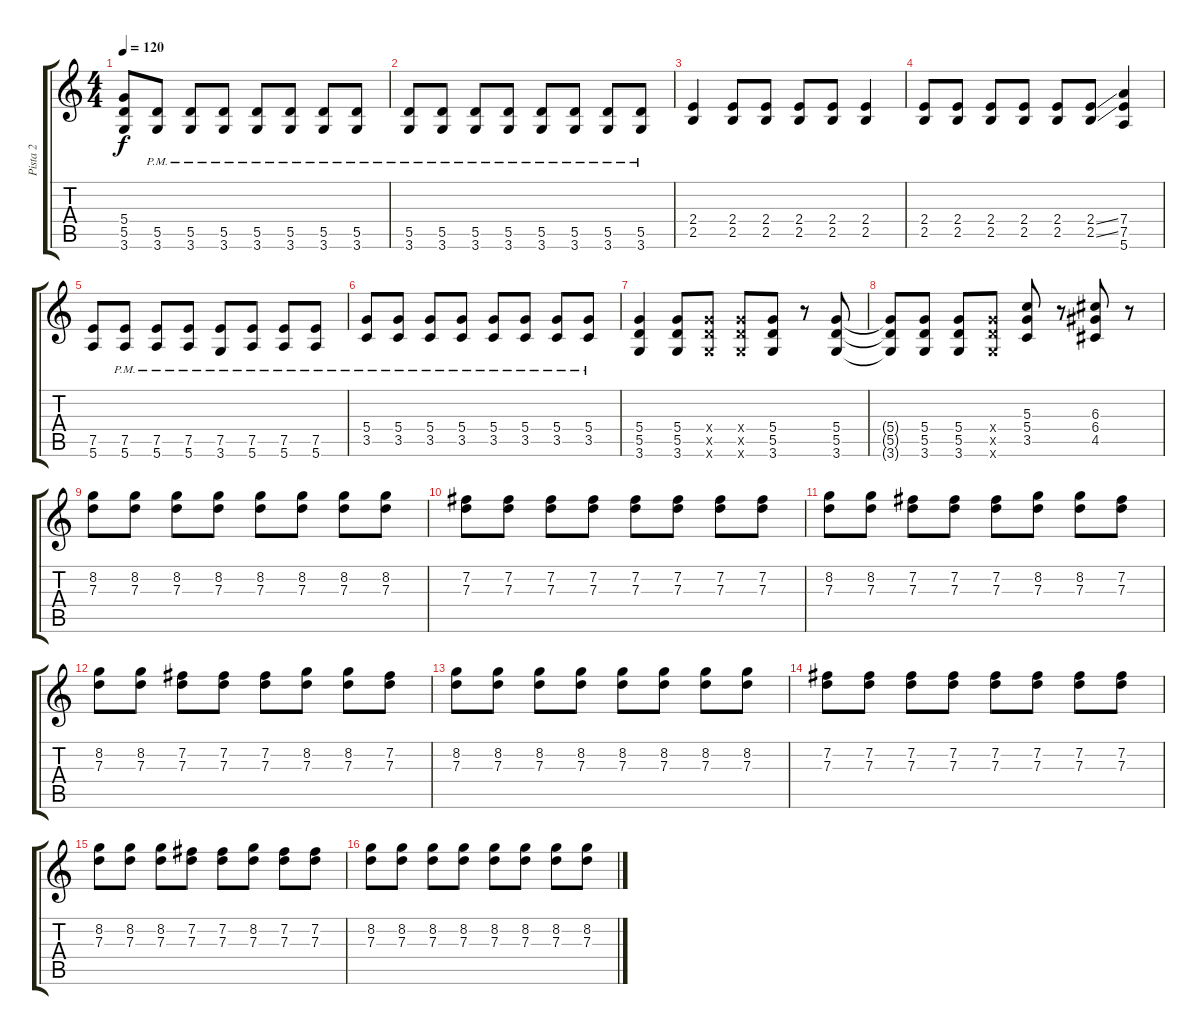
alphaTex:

\track ("Pista 2" "Pista 2") {instrument distortionguitar}
\staff {score tabs}
\tuning (E4 B3 G3 D3 A2 E2) {hide}
\ts (4 4)
\tempo 120
\clef g2
\ks c
(5.4 5.5 3.6).8{dy f} (5.5{pm} 3.6{pm}).8 (5.5{pm} 3.6{pm}).8 (5.5{pm} 3.6{pm}).8 (5.5{pm} 3.6{pm}).8 (5.5{pm} 3.6{pm}).8 (5.5{pm} 3.6{pm}).8 (5.5{pm} 3.6{pm}).8 |
(5.5{pm} 3.6{pm}).8 (5.5{pm} 3.6{pm}).8 (5.5{pm} 3.6{pm}).8 (5.5{pm} 3.6{pm}).8 (5.5{pm} 3.6{pm}).8 (5.5{pm} 3.6{pm}).8 (5.5{pm} 3.6{pm}).8 (5.5{pm} 3.6{pm}).8 |
(2.4 2.5).4 (2.4 2.5).8 (2.4 2.5).8 (2.4 2.5).8 (2.4 2.5).8 (2.4 2.5).4 |
(2.4 2.5).8 (2.4 2.5).8 (2.4 2.5).8 (2.4 2.5).8 (2.4 2.5).8 (2.4{ss} 2.5{ss}).8 (7.4 7.5 5.6).4 |
(7.5 5.6).8 (7.5{pm} 5.6{pm}).8 (7.5{pm} 5.6{pm}).8 (7.5{pm} 5.6{pm}).8 (7.5{pm} 3.6{pm}).8 (7.5{pm} 5.6{pm}).8 (7.5{pm} 5.6{pm}).8 (7.5{pm} 5.6{pm}).8 |
(5.4{pm} 3.5{pm}).8 (5.4{pm} 3.5{pm}).8 (5.4{pm} 3.5{pm}).8 (5.4{pm} 3.5{pm}).8 (5.4{pm} 3.5{pm}).8 (5.4{pm} 3.5{pm}).8 (5.4{pm} 3.5{pm}).8 (5.4{pm} 3.5{pm}).8 |
(5.4 5.5 3.6).4 (5.4 5.5 3.6).8 (5.4{x} 5.5{x} 3.6{x}).8 (5.4{x} 5.5{x} 3.6{x}).8 (5.4 5.5 3.6).8 r.8 (5.4 5.5 3.6).8 |
(5.4{t} 5.5{t} 3.6{t}).8 (5.4 5.5 3.6).8 (5.4 5.5 3.6).8 (5.4{x} 5.5{x} 3.6{x}).8 (5.3 5.4 3.5).8 r.8 (6.3 6.4 4.5).8 r.8 |
(8.2 7.3).8 (8.2 7.3).8 (8.2 7.3).8 (8.2 7.3).8 (8.2 7.3).8 (8.2 7.3).8 (8.2 7.3).8 (8.2 7.3).8 |
(7.2 7.3).8 (7.2 7.3).8 (7.2 7.3).8 (7.2 7.3).8 (7.2 7.3).8 (7.2 7.3).8 (7.2 7.3).8 (7.2 7.3).8 |
(8.2 7.3).8 (8.2 7.3).8 (7.2 7.3).8 (7.2 7.3).8 (7.2 7.3).8 (8.2 7.3).8 (8.2 7.3).8 (7.2 7.3).8 |
(8.2 7.3).8 (8.2 7.3).8 (7.2 7.3).8 (7.2 7.3).8 (7.2 7.3).8 (8.2 7.3).8 (8.2 7.3).8 (7.2 7.3).8 |
(8.2 7.3).8 (8.2 7.3).8 (8.2 7.3).8 (8.2 7.3).8 (8.2 7.3).8 (8.2 7.3).8 (8.2 7.3).8 (8.2 7.3).8 |
(7.2 7.3).8 (7.2 7.3).8 (7.2 7.3).8 (7.2 7.3).8 (7.2 7.3).8 (7.2 7.3).8 (7.2 7.3).8 (7.2 7.3).8 |
(8.2 7.3).8 (8.2 7.3).8 (8.2 7.3).8 (7.2 7.3).8 (7.2 7.3).8 (8.2 7.3).8 (7.2 7.3).8 (7.2 7.3).8 |
(8.2 7.3).8 (8.2 7.3).8 (8.2 7.3).8 (8.2 7.3).8 (8.2 7.3).8 (8.2 7.3).8 (8.2 7.3).8 (8.2 7.3).8
